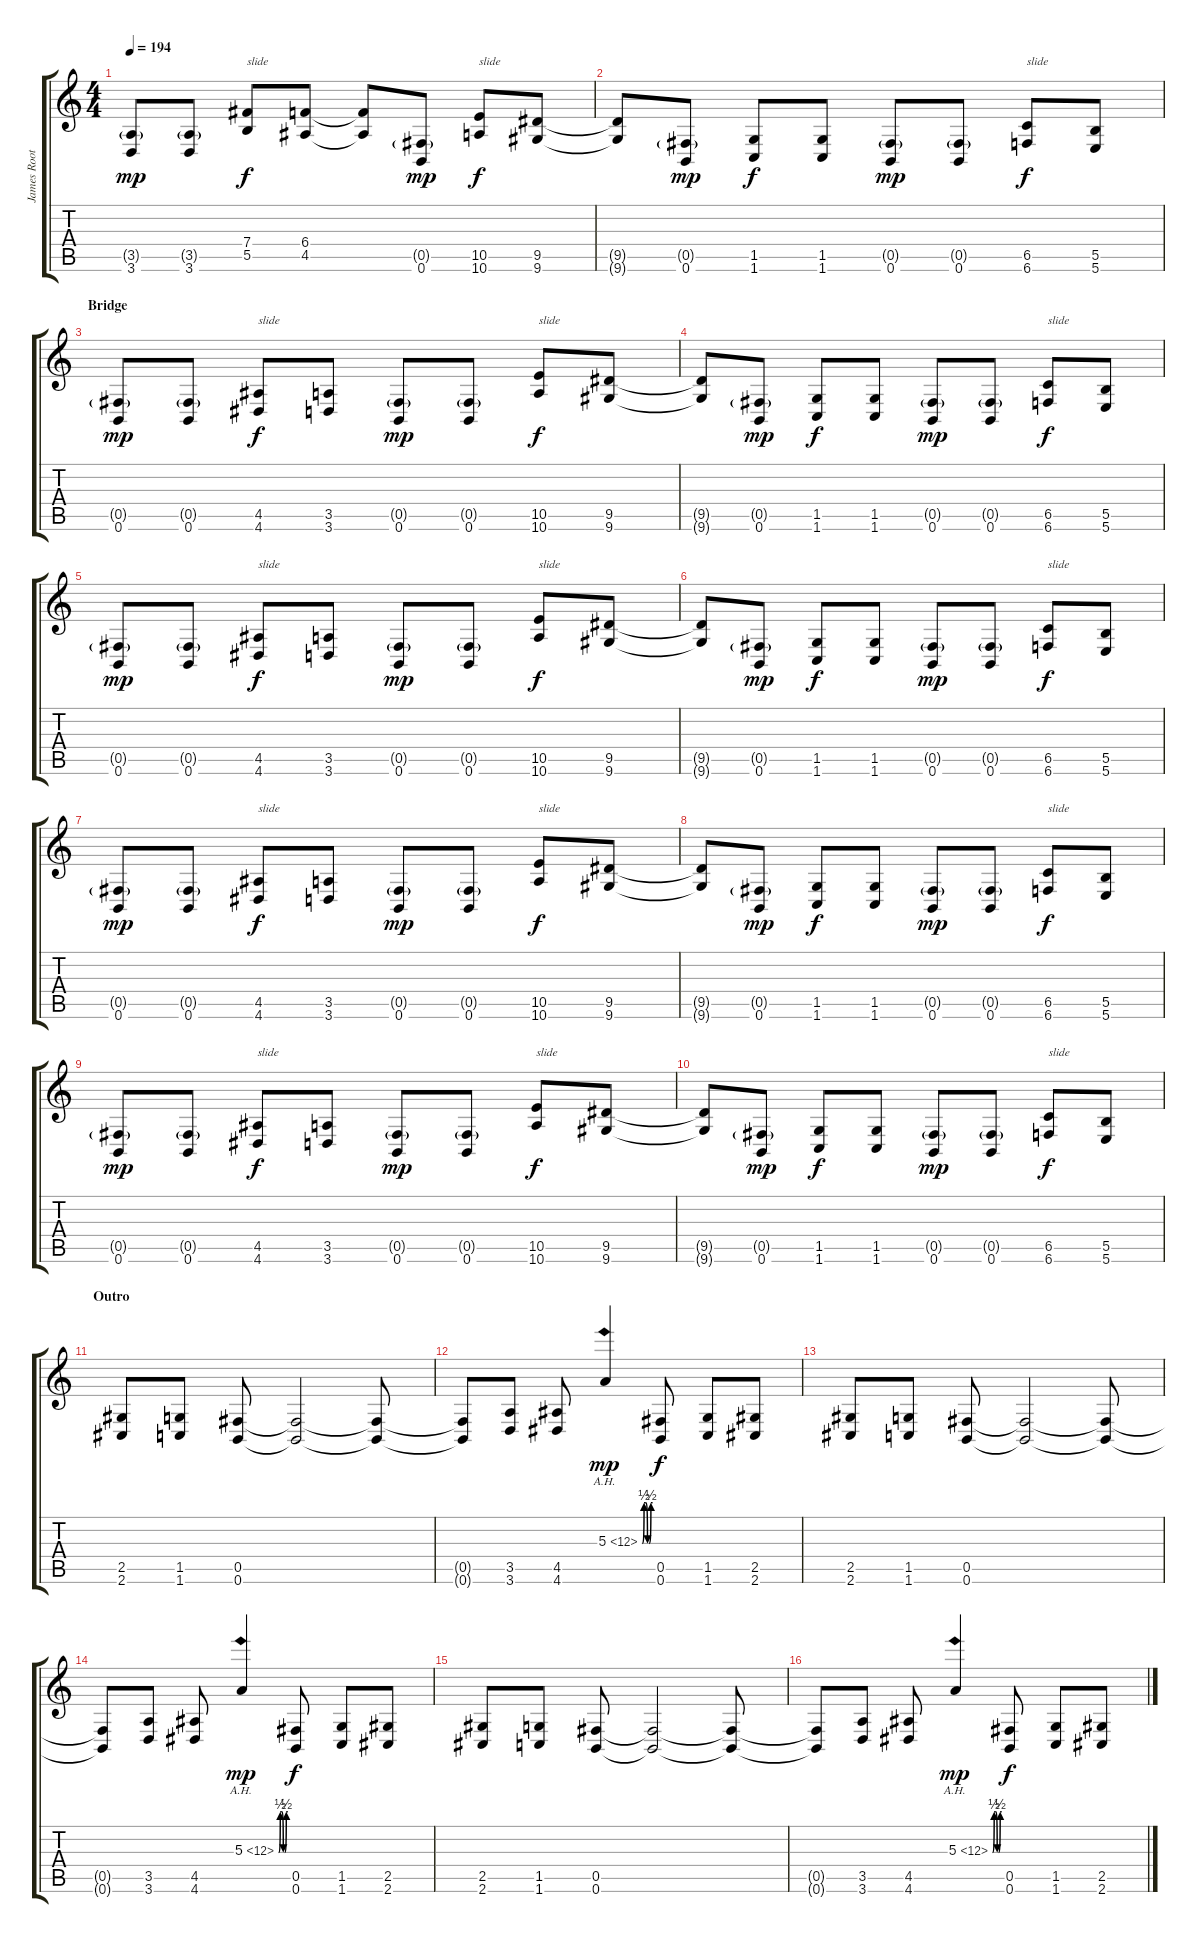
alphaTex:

\track ("James Root" "James Root") {instrument overdrivenguitar}
\staff {score tabs}
\tuning (Db4 Ab3 E3 B2 Gb2 B1) {hide}
\ts (4 4)
\tempo 194
\clef g2
\ks c
(3.5{g} 3.6).8{dy mp} (3.5{g} 3.6).8 (7.4 5.5).8{txt "slide" dy f} (6.4 4.5).8 (6.4{t} 4.5{t}).8 (0.5{g} 0.6).8{dy mp} (10.5 10.6).8{txt "slide" dy f} (9.5 9.6).8 |
(9.5{t} 9.6{t}).8 (0.5{g} 0.6).8{dy mp} (1.5 1.6).8{dy f} (1.5 1.6).8 (0.5{g} 0.6).8{dy mp} (0.5{g} 0.6).8 (6.5 6.6).8{txt "slide" dy f} (5.5 5.6).8 |
\section ("" "Bridge")
(0.5{g} 0.6).8{dy mp} (0.5{g} 0.6).8 (4.5 4.6).8{txt "slide" dy f} (3.5 3.6).8 (0.5{g} 0.6).8{dy mp} (0.5{g} 0.6).8 (10.5 10.6).8{txt "slide" dy f} (9.5 9.6).8 |
(9.5{t} 9.6{t}).8 (0.5{g} 0.6).8{dy mp} (1.5 1.6).8{dy f} (1.5 1.6).8 (0.5{g} 0.6).8{dy mp} (0.5{g} 0.6).8 (6.5 6.6).8{txt "slide" dy f} (5.5 5.6).8 |
(0.5{g} 0.6).8{dy mp} (0.5{g} 0.6).8 (4.5 4.6).8{txt "slide" dy f} (3.5 3.6).8 (0.5{g} 0.6).8{dy mp} (0.5{g} 0.6).8 (10.5 10.6).8{txt "slide" dy f} (9.5 9.6).8 |
(9.5{t} 9.6{t}).8 (0.5{g} 0.6).8{dy mp} (1.5 1.6).8{dy f} (1.5 1.6).8 (0.5{g} 0.6).8{dy mp} (0.5{g} 0.6).8 (6.5 6.6).8{txt "slide" dy f} (5.5 5.6).8 |
(0.5{g} 0.6).8{dy mp} (0.5{g} 0.6).8 (4.5 4.6).8{txt "slide" dy f} (3.5 3.6).8 (0.5{g} 0.6).8{dy mp} (0.5{g} 0.6).8 (10.5 10.6).8{txt "slide" dy f} (9.5 9.6).8 |
(9.5{t} 9.6{t}).8 (0.5{g} 0.6).8{dy mp} (1.5 1.6).8{dy f} (1.5 1.6).8 (0.5{g} 0.6).8{dy mp} (0.5{g} 0.6).8 (6.5 6.6).8{txt "slide" dy f} (5.5 5.6).8 |
(0.5{g} 0.6).8{dy mp} (0.5{g} 0.6).8 (4.5 4.6).8{txt "slide" dy f} (3.5 3.6).8 (0.5{g} 0.6).8{dy mp} (0.5{g} 0.6).8 (10.5 10.6).8{txt "slide" dy f} (9.5 9.6).8 |
(9.5{t} 9.6{t}).8 (0.5{g} 0.6).8{dy mp} (1.5 1.6).8{dy f} (1.5 1.6).8 (0.5{g} 0.6).8{dy mp} (0.5{g} 0.6).8 (6.5 6.6).8{txt "slide" dy f} (5.5 5.6).8 |
\section ("" "Outro")
(2.5 2.6).8 (1.5 1.6).8 (0.5 0.6).8 (0.5{t} 0.6{t}).2 (0.5{t} 0.6{t}).8 |
(0.5{t} 0.6{t}).8 (3.5 3.6).8 (4.5 4.6).8 5.3{be (custom 0 0 10 2 20 2 30 0 40 0 50 2 60 2) ah 7}.4{dy mp} (0.5 0.6).8{dy f} (1.5 1.6).8 (2.5 2.6).8 |
(2.5 2.6).8 (1.5 1.6).8 (0.5 0.6).8 (0.5{t} 0.6{t}).2 (0.5{t} 0.6{t}).8 |
(0.5{t} 0.6{t}).8 (3.5 3.6).8 (4.5 4.6).8 5.3{be (custom 0 0 10 2 20 2 30 0 40 0 50 2 60 2) ah 7}.4{dy mp} (0.5 0.6).8{dy f} (1.5 1.6).8 (2.5 2.6).8 |
(2.5 2.6).8 (1.5 1.6).8 (0.5 0.6).8 (0.5{t} 0.6{t}).2 (0.5{t} 0.6{t}).8 |
(0.5{t} 0.6{t}).8 (3.5 3.6).8 (4.5 4.6).8 5.3{be (custom 0 0 10 2 20 2 30 0 40 0 50 2 60 2) ah 7}.4{dy mp} (0.5 0.6).8{dy f} (1.5 1.6).8 (2.5 2.6).8
